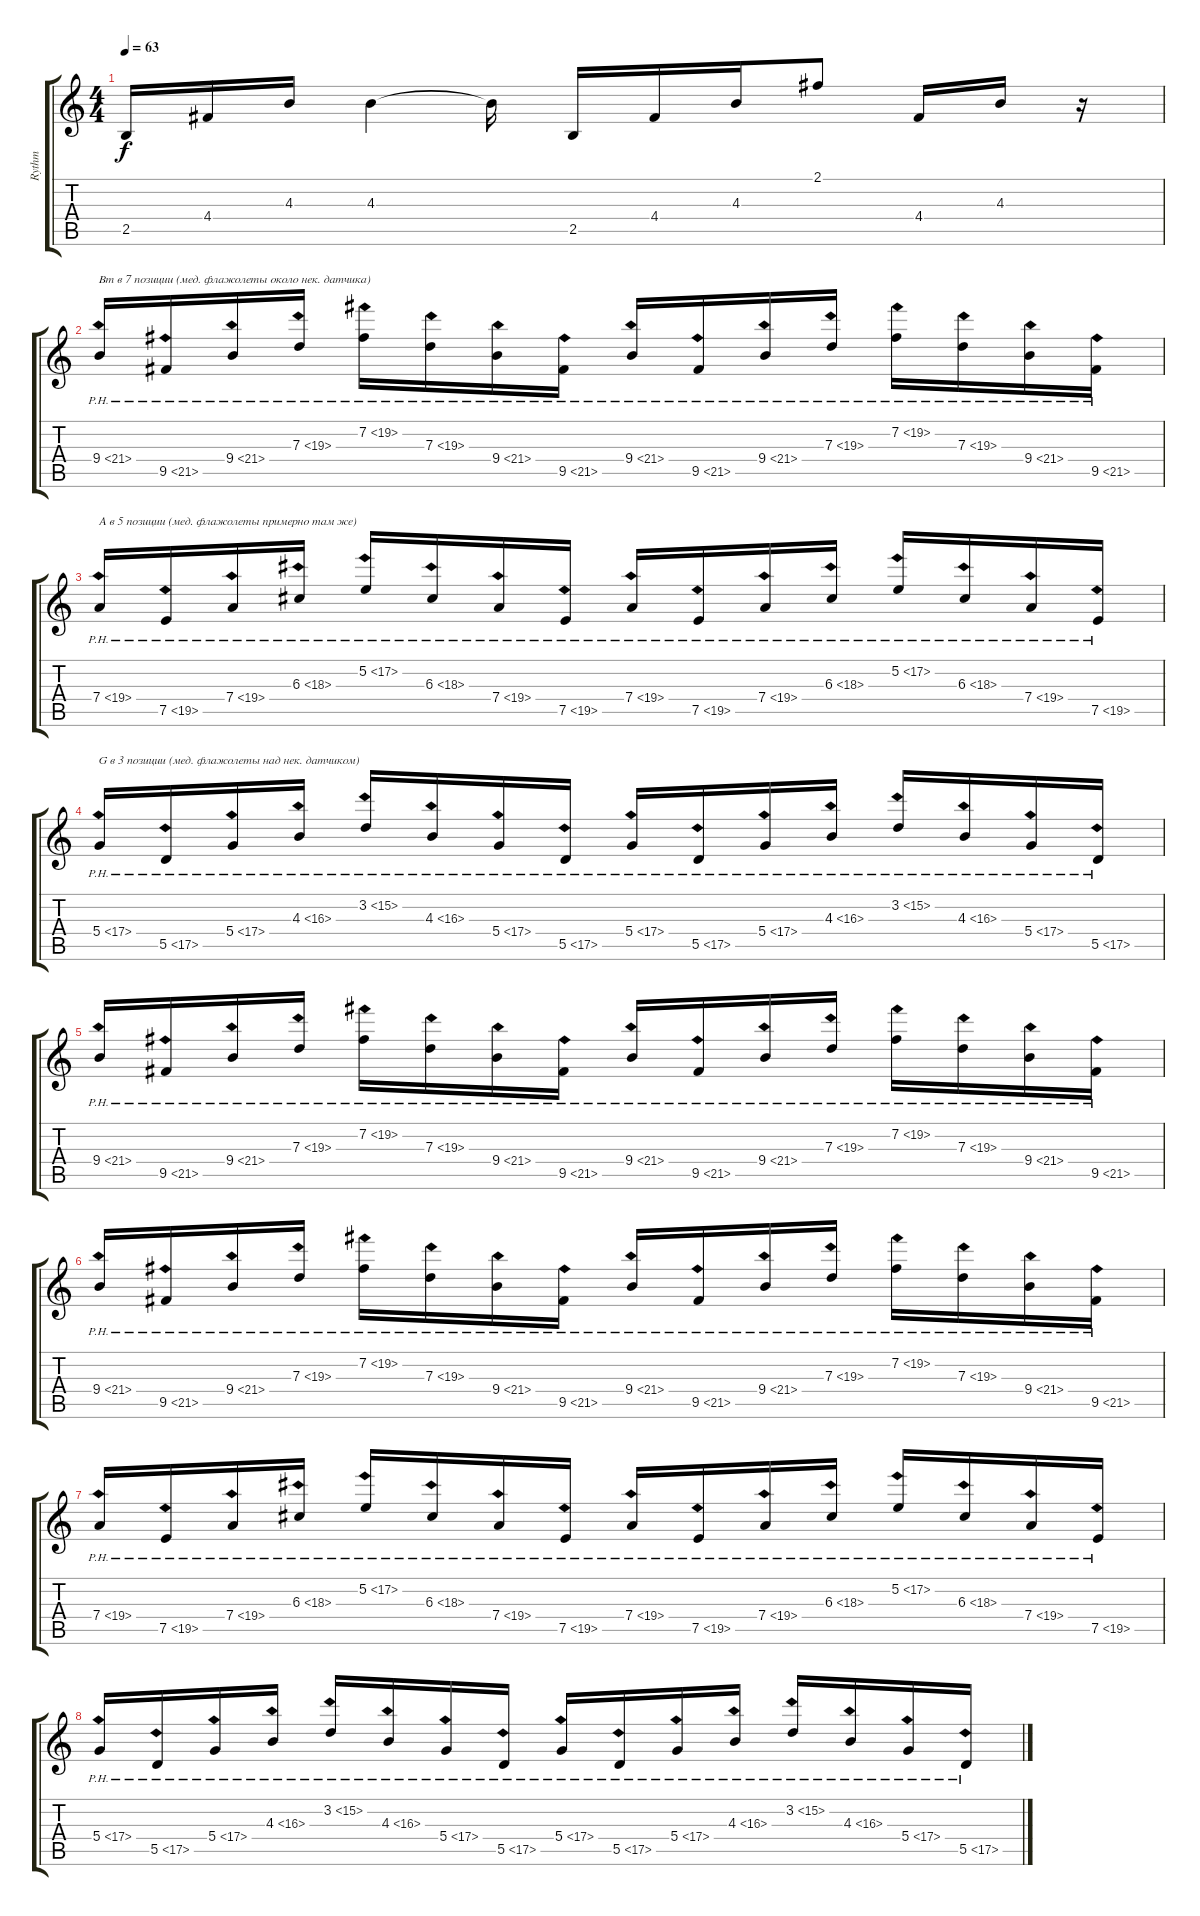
\track ("Rythm" "Rythm") {instrument distortionguitar}
\staff {score tabs}
\tuning (E4 B3 G3 D3 A2 E2) {hide}
\ts (4 4)
\tempo 63
\clef g2
\ks c
2.5.16{dy f} 4.4.16 4.3.16 4.3.4 4.3{t}.16 2.5.16 4.4.16 4.3.16 2.1.8 4.4.16 4.3.16 r.16 |
9.4{ph 12}.16{txt "Bm в 7 позиции (мед. флажолеты около нек. датчика)"} 9.5{ph 12}.16 9.4{ph 12}.16 7.3{ph 12}.16 7.2{ph 12}.16 7.3{ph 12}.16 9.4{ph 12}.16 9.5{ph 12}.16 9.4{ph 12}.16 9.5{ph 12}.16 9.4{ph 12}.16 7.3{ph 12}.16 7.2{ph 12}.16 7.3{ph 12}.16 9.4{ph 12}.16 9.5{ph 12}.16 |
7.4{ph 12}.16{txt "A в 5 позиции (мед. флажолеты примерно там же)"} 7.5{ph 12}.16 7.4{ph 12}.16 6.3{ph 12}.16 5.2{ph 12}.16 6.3{ph 12}.16 7.4{ph 12}.16 7.5{ph 12}.16 7.4{ph 12}.16 7.5{ph 12}.16 7.4{ph 12}.16 6.3{ph 12}.16 5.2{ph 12}.16 6.3{ph 12}.16 7.4{ph 12}.16 7.5{ph 12}.16 |
5.4{ph 12}.16{txt "G в 3 позиции (мед. флажолеты над нек. датчиком)"} 5.5{ph 12}.16 5.4{ph 12}.16 4.3{ph 12}.16 3.2{ph 12}.16 4.3{ph 12}.16 5.4{ph 12}.16 5.5{ph 12}.16 5.4{ph 12}.16 5.5{ph 12}.16 5.4{ph 12}.16 4.3{ph 12}.16 3.2{ph 12}.16 4.3{ph 12}.16 5.4{ph 12}.16 5.5{ph 12}.16 |
9.4{ph 12}.16 9.5{ph 12}.16 9.4{ph 12}.16 7.3{ph 12}.16 7.2{ph 12}.16 7.3{ph 12}.16 9.4{ph 12}.16 9.5{ph 12}.16 9.4{ph 12}.16 9.5{ph 12}.16 9.4{ph 12}.16 7.3{ph 12}.16 7.2{ph 12}.16 7.3{ph 12}.16 9.4{ph 12}.16 9.5{ph 12}.16 |
9.4{ph 12}.16 9.5{ph 12}.16 9.4{ph 12}.16 7.3{ph 12}.16 7.2{ph 12}.16 7.3{ph 12}.16 9.4{ph 12}.16 9.5{ph 12}.16 9.4{ph 12}.16 9.5{ph 12}.16 9.4{ph 12}.16 7.3{ph 12}.16 7.2{ph 12}.16 7.3{ph 12}.16 9.4{ph 12}.16 9.5{ph 12}.16 |
7.4{ph 12}.16 7.5{ph 12}.16 7.4{ph 12}.16 6.3{ph 12}.16 5.2{ph 12}.16 6.3{ph 12}.16 7.4{ph 12}.16 7.5{ph 12}.16 7.4{ph 12}.16 7.5{ph 12}.16 7.4{ph 12}.16 6.3{ph 12}.16 5.2{ph 12}.16 6.3{ph 12}.16 7.4{ph 12}.16 7.5{ph 12}.16 |
5.4{ph 12}.16 5.5{ph 12}.16 5.4{ph 12}.16 4.3{ph 12}.16 3.2{ph 12}.16 4.3{ph 12}.16 5.4{ph 12}.16 5.5{ph 12}.16 5.4{ph 12}.16 5.5{ph 12}.16 5.4{ph 12}.16 4.3{ph 12}.16 3.2{ph 12}.16 4.3{ph 12}.16 5.4{ph 12}.16 5.5{ph 12}.16
